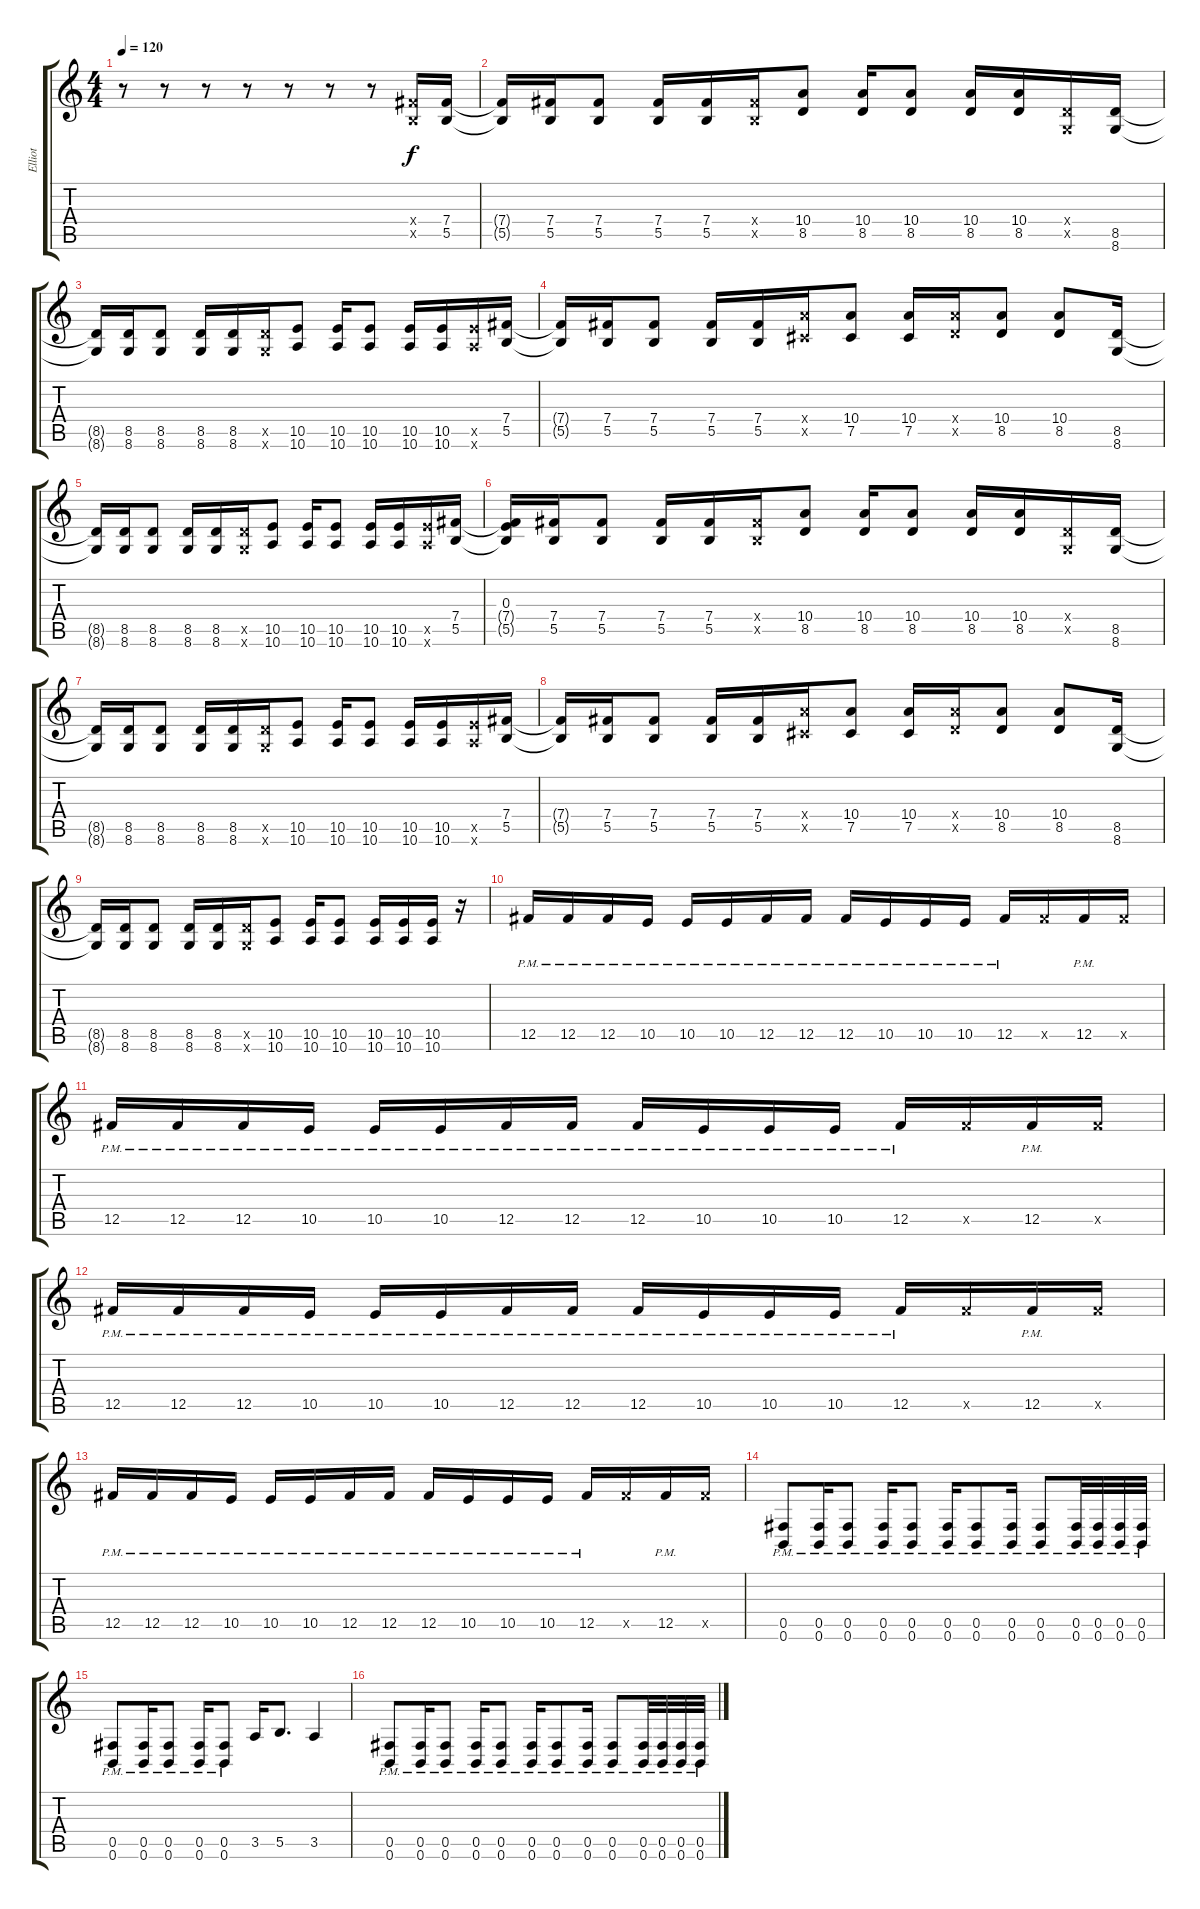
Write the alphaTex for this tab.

\track ("Elliot" "Elliot") {instrument distortionguitar}
\staff {score tabs}
\tuning (Db4 Ab3 E3 B2 Gb2 B1) {hide}
\ts (4 4)
\tempo 120
\clef g2
\ks c
r.8{dy f instrument distortionguitar} r.8 r.8 r.8 r.8 r.8 r.8 (7.4{x} 5.5{x}).16 (7.4 5.5).16 |
(7.4{t} 5.5{t}).16 (7.4 5.5).16 (7.4 5.5).8 (7.4 5.5).16 (7.4 5.5).16 (7.4{x} 5.5{x}).16 (10.4 8.5).8 (10.4 8.5).16 (10.4 8.5).8 (10.4 8.5).16 (10.4 8.5).16 (3.4{x} 1.5{x}).16 (8.5 8.6).16 |
(8.5{t} 8.6{t}).16 (8.5 8.6).16 (8.5 8.6).8 (8.5 8.6).16 (8.5 8.6).16 (8.5{x} 8.6{x}).16 (10.5 10.6).8 (10.5 10.6).16 (10.5 10.6).8 (10.5 10.6).16 (10.5 10.6).16 (10.5{x} 10.6{x}).16 (7.4 5.5).16 |
(7.4{t} 5.5{t}).16 (7.4 5.5).16 (7.4 5.5).8 (7.4 5.5).16 (7.4 5.5).16 (10.4{x} 7.5{x}).16 (10.4 7.5).8 (10.4 7.5).16 (10.4{x} 8.5{x}).16 (10.4 8.5).8 (10.4 8.5).8 (8.5 8.6).16 |
(8.5{t} 8.6{t}).16 (8.5 8.6).16 (8.5 8.6).8 (8.5 8.6).16 (8.5 8.6).16 (8.5{x} 8.6{x}).16 (10.5 10.6).8 (10.5 10.6).16 (10.5 10.6).8 (10.5 10.6).16 (10.5 10.6).16 (10.5{x} 10.6{x}).16 (7.4 5.5).16 |
(0.3 7.4{t} 5.5{t}).16 (7.4 5.5).16 (7.4 5.5).8 (7.4 5.5).16 (7.4 5.5).16 (7.4{x} 5.5{x}).16 (10.4 8.5).8 (10.4 8.5).16 (10.4 8.5).8 (10.4 8.5).16 (10.4 8.5).16 (3.4{x} 1.5{x}).16 (8.5 8.6).16 |
(8.5{t} 8.6{t}).16 (8.5 8.6).16 (8.5 8.6).8 (8.5 8.6).16 (8.5 8.6).16 (8.5{x} 8.6{x}).16 (10.5 10.6).8 (10.5 10.6).16 (10.5 10.6).8 (10.5 10.6).16 (10.5 10.6).16 (10.5{x} 10.6{x}).16 (7.4 5.5).16 |
(7.4{t} 5.5{t}).16 (7.4 5.5).16 (7.4 5.5).8 (7.4 5.5).16 (7.4 5.5).16 (10.4{x} 7.5{x}).16 (10.4 7.5).8 (10.4 7.5).16 (10.4{x} 8.5{x}).16 (10.4 8.5).8 (10.4 8.5).8 (8.5 8.6).16 |
(8.5{t} 8.6{t}).16 (8.5 8.6).16 (8.5 8.6).8 (8.5 8.6).16 (8.5 8.6).16 (8.5{x} 8.6{x}).16 (10.5 10.6).8 (10.5 10.6).16 (10.5 10.6).8 (10.5 10.6).16 (10.5 10.6).16 (10.5 10.6).16 r.16 |
12.5{pm}.16 12.5{pm}.16 12.5{pm}.16 10.5{pm}.16 10.5{pm}.16 10.5{pm}.16 12.5{pm}.16 12.5{pm}.16 12.5{pm}.16 10.5{pm}.16 10.5{pm}.16 10.5{pm}.16 12.5{pm}.16 12.5{x}.16 12.5{pm}.16 12.5{x}.16 |
12.5{pm}.16 12.5{pm}.16 12.5{pm}.16 10.5{pm}.16 10.5{pm}.16 10.5{pm}.16 12.5{pm}.16 12.5{pm}.16 12.5{pm}.16 10.5{pm}.16 10.5{pm}.16 10.5{pm}.16 12.5{pm}.16 12.5{x}.16 12.5{pm}.16 12.5{x}.16 |
12.5{pm}.16 12.5{pm}.16 12.5{pm}.16 10.5{pm}.16 10.5{pm}.16 10.5{pm}.16 12.5{pm}.16 12.5{pm}.16 12.5{pm}.16 10.5{pm}.16 10.5{pm}.16 10.5{pm}.16 12.5{pm}.16 12.5{x}.16 12.5{pm}.16 12.5{x}.16 |
12.5{pm}.16 12.5{pm}.16 12.5{pm}.16 10.5{pm}.16 10.5{pm}.16 10.5{pm}.16 12.5{pm}.16 12.5{pm}.16 12.5{pm}.16 10.5{pm}.16 10.5{pm}.16 10.5{pm}.16 12.5{pm}.16 12.5{x}.16 12.5{pm}.16 12.5{x}.16 |
(0.5{pm} 0.6{pm}).8 (0.5{pm} 0.6{pm}).16 (0.5{pm} 0.6{pm}).8 (0.5{pm} 0.6{pm}).16 (0.5{pm} 0.6{pm}).8 (0.5{pm} 0.6{pm}).16 (0.5{pm} 0.6{pm}).8 (0.5{pm} 0.6{pm}).16 (0.5{pm} 0.6{pm}).8 (0.5{pm} 0.6{pm}).32 (0.5{pm} 0.6{pm}).32 (0.5{pm} 0.6{pm}).32 (0.5{pm} 0.6{pm}).32 |
(0.5{pm} 0.6{pm}).8 (0.5{pm} 0.6{pm}).16 (0.5{pm} 0.6{pm}).8 (0.5{pm} 0.6{pm}).16 (0.5{pm} 0.6{pm}).8 3.5.16 5.5.8{d} 3.5.4 |
(0.5{pm} 0.6{pm}).8 (0.5{pm} 0.6{pm}).16 (0.5{pm} 0.6{pm}).8 (0.5{pm} 0.6{pm}).16 (0.5{pm} 0.6{pm}).8 (0.5{pm} 0.6{pm}).16 (0.5{pm} 0.6{pm}).8 (0.5{pm} 0.6{pm}).16 (0.5{pm} 0.6{pm}).8 (0.5{pm} 0.6{pm}).32 (0.5{pm} 0.6{pm}).32 (0.5{pm} 0.6{pm}).32 (0.5{pm} 0.6{pm}).32
